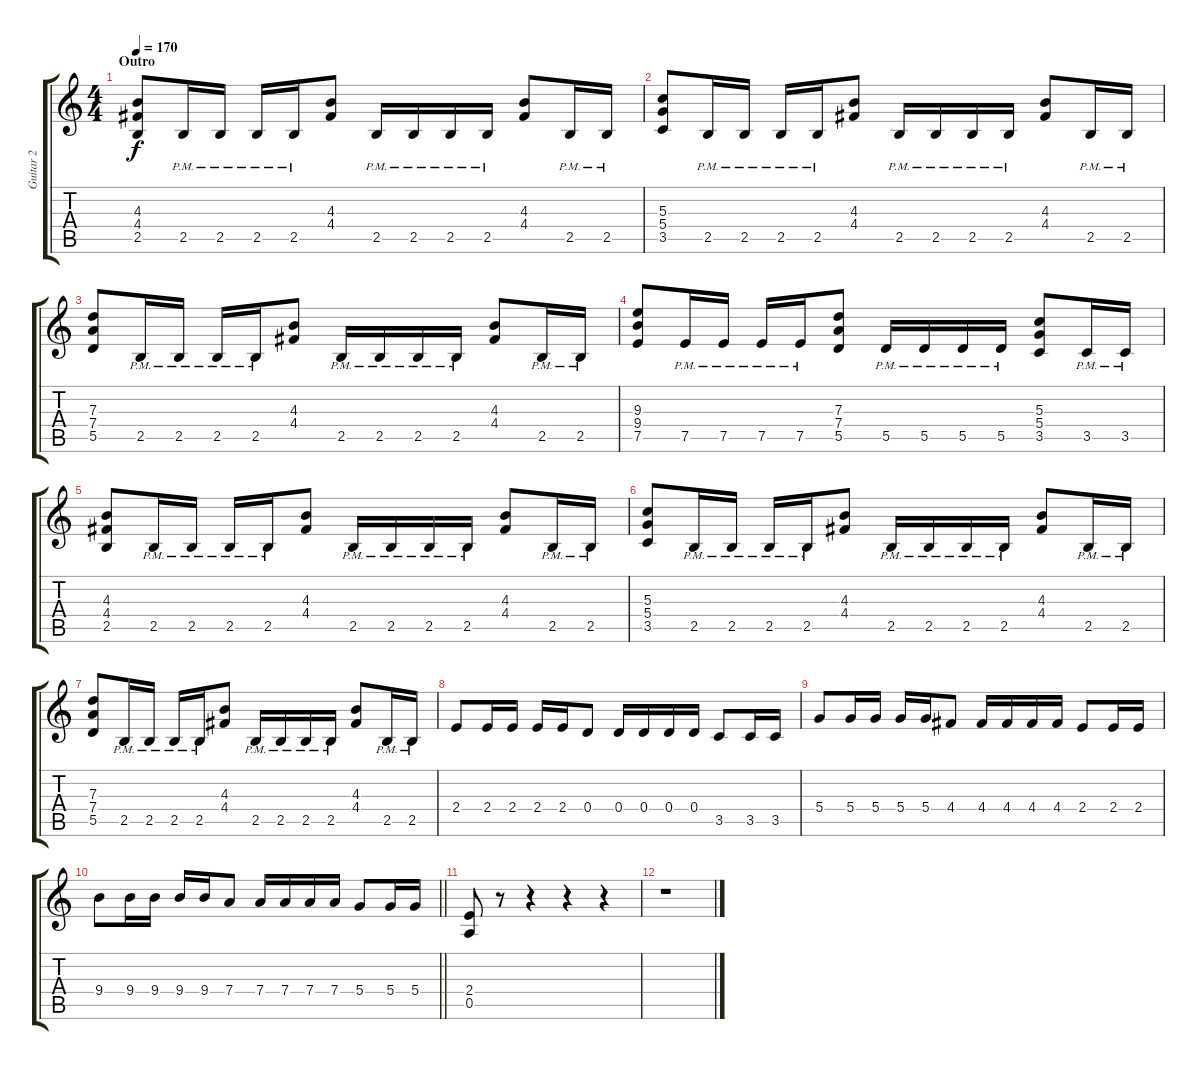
\track ("Guitar 2" "Guitar 2") {instrument distortionguitar}
\staff {score tabs}
\tuning (E4 B3 G3 D3 A2 E2) {hide}
\ts (4 4)
\section ("" "Outro")
\tempo 170
\clef g2
\ks c
(4.3 4.4 2.5).8{dy f} 2.5{pm}.16 2.5{pm}.16 2.5{pm}.16 2.5{pm}.16 (4.3 4.4).8 2.5{pm}.16 2.5{pm}.16 2.5{pm}.16 2.5{pm}.16 (4.3 4.4).8 2.5{pm}.16 2.5{pm}.16 |
(5.3 5.4 3.5).8 2.5{pm}.16 2.5{pm}.16 2.5{pm}.16 2.5{pm}.16 (4.3 4.4).8 2.5{pm}.16 2.5{pm}.16 2.5{pm}.16 2.5{pm}.16 (4.3 4.4).8 2.5{pm}.16 2.5{pm}.16 |
(7.3 7.4 5.5).8 2.5{pm}.16 2.5{pm}.16 2.5{pm}.16 2.5{pm}.16 (4.3 4.4).8 2.5{pm}.16 2.5{pm}.16 2.5{pm}.16 2.5{pm}.16 (4.3 4.4).8 2.5{pm}.16 2.5{pm}.16 |
(9.3 9.4 7.5).8 7.5{pm}.16 7.5{pm}.16 7.5{pm}.16 7.5{pm}.16 (7.3 7.4 5.5).8 5.5{pm}.16 5.5{pm}.16 5.5{pm}.16 5.5{pm}.16 (5.3 5.4 3.5).8 3.5{pm}.16 3.5{pm}.16 |
(4.3 4.4 2.5).8 2.5{pm}.16 2.5{pm}.16 2.5{pm}.16 2.5{pm}.16 (4.3 4.4).8 2.5{pm}.16 2.5{pm}.16 2.5{pm}.16 2.5{pm}.16 (4.3 4.4).8 2.5{pm}.16 2.5{pm}.16 |
(5.3 5.4 3.5).8 2.5{pm}.16 2.5{pm}.16 2.5{pm}.16 2.5{pm}.16 (4.3 4.4).8 2.5{pm}.16 2.5{pm}.16 2.5{pm}.16 2.5{pm}.16 (4.3 4.4).8 2.5{pm}.16 2.5{pm}.16 |
(7.3 7.4 5.5).8 2.5{pm}.16 2.5{pm}.16 2.5{pm}.16 2.5{pm}.16 (4.3 4.4).8 2.5{pm}.16 2.5{pm}.16 2.5{pm}.16 2.5{pm}.16 (4.3 4.4).8 2.5{pm}.16 2.5{pm}.16 |
2.4.8 2.4.16 2.4.16 2.4.16 2.4.16 0.4.8 0.4.16 0.4.16 0.4.16 0.4.16 3.5.8 3.5.16 3.5.16 |
5.4.8 5.4.16 5.4.16 5.4.16 5.4.16 4.4.8 4.4.16 4.4.16 4.4.16 4.4.16 2.4.8 2.4.16 2.4.16 |
\barLineRight lightlight
9.4.8 9.4.16 9.4.16 9.4.16 9.4.16 7.4.8 7.4.16 7.4.16 7.4.16 7.4.16 5.4.8 5.4.16 5.4.16 |
(2.4 0.5).8 r.8 r.4 r.4 r.4 |
r.1
